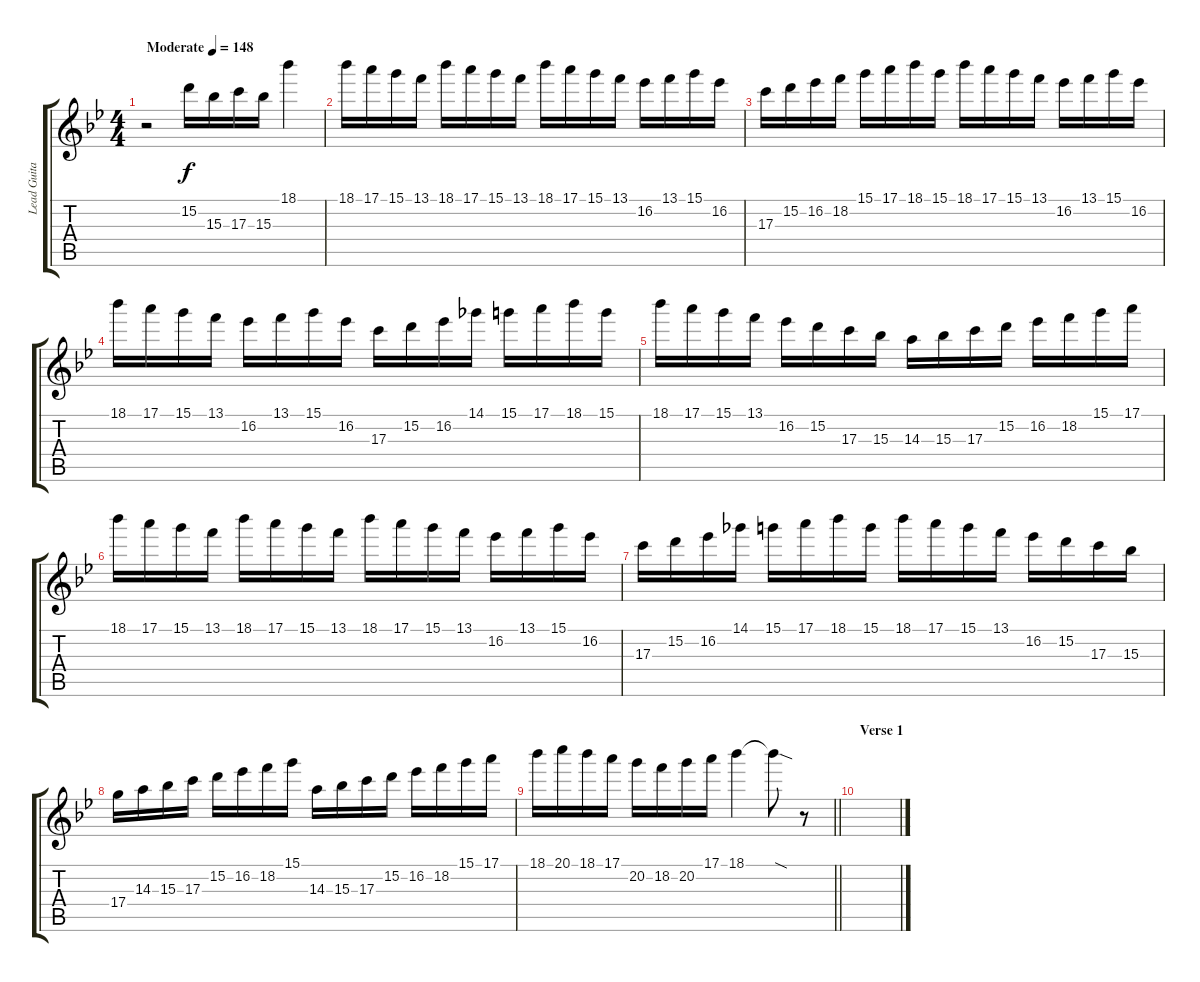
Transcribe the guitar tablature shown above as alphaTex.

\track ("Lead Guitar-right" "Lead Guita") {instrument distortionguitar}
\staff {score tabs}
\tuning (E4 B3 G3 D3 A2 E2) {hide}
\ts (4 4)
\section ("" "")
\tempo (148 "Moderate")
\clef g2
\ks bb
r.2{dy f instrument distortionguitar} 15.2.16 15.3.16 17.3.16 15.3.16 18.1.4 |
18.1.16 17.1.16 15.1.16 13.1.16 18.1.16 17.1.16 15.1.16 13.1.16 18.1.16 17.1.16 15.1.16 13.1.16 16.2.16 13.1.16 15.1.16 16.2.16 |
17.3.16 15.2.16 16.2.16 18.2.16 15.1.16 17.1.16 18.1.16 15.1.16 18.1.16 17.1.16 15.1.16 13.1.16 16.2.16 13.1.16 15.1.16 16.2.16 |
18.1.16 17.1.16 15.1.16 13.1.16 16.2.16 13.1.16 15.1.16 16.2.16 17.3.16 15.2.16 16.2.16 14.1.16 15.1.16 17.1.16 18.1.16 15.1.16 |
18.1.16 17.1.16 15.1.16 13.1.16 16.2.16 15.2.16 17.3.16 15.3.16 14.3.16 15.3.16 17.3.16 15.2.16 16.2.16 18.2.16 15.1.16 17.1.16 |
18.1.16 17.1.16 15.1.16 13.1.16 18.1.16 17.1.16 15.1.16 13.1.16 18.1.16 17.1.16 15.1.16 13.1.16 16.2.16 13.1.16 15.1.16 16.2.16 |
17.3.16 15.2.16 16.2.16 14.1.16 15.1.16 17.1.16 18.1.16 15.1.16 18.1.16 17.1.16 15.1.16 13.1.16 16.2.16 15.2.16 17.3.16 15.3.16 |
17.4.16 14.3.16 15.3.16 17.3.16 15.2.16 16.2.16 18.2.16 15.1.16 14.3.16 15.3.16 17.3.16 15.2.16 16.2.16 18.2.16 15.1.16 17.1.16 |
\barLineRight lightlight
18.1.16 20.1.16 18.1.16 17.1.16 20.2.16 18.2.16 20.2.16 17.1.16 18.1.4 18.1{sod t}.8 r.8 |
\section ("" "Verse 1")
